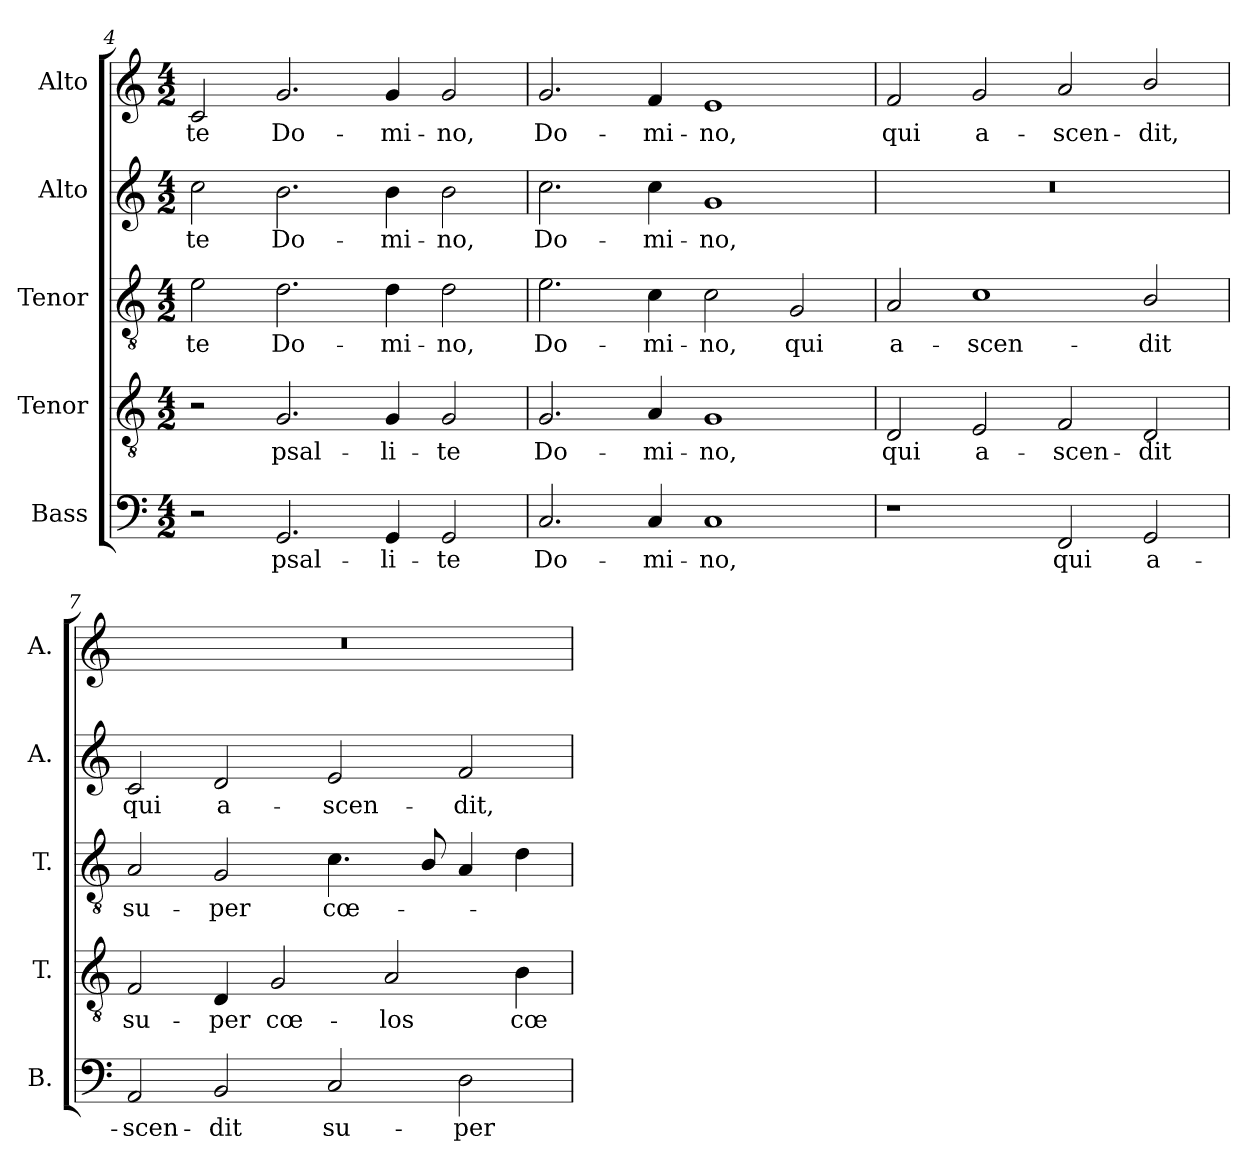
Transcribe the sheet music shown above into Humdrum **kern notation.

**kern	**text	**kern	**text	**kern	**text	**kern	**text	**kern	**text
*part5	*part5	*part4	*part4	*part3	*part3	*part2	*part2	*part1	*part1
*staff5	*staff5	*staff4	*staff4	*staff3	*staff3	*staff2	*staff2	*staff1	*staff1
*I"Bass	*	*I"Tenor	*	*I"Tenor	*	*I"Alto	*	*I"Alto	*
*I'B.	*	*I'T.	*	*I'T.	*	*I'A.	*	*I'A.	*
*clefF4	*	*clefGv2	*	*clefGv2	*	*clefG2	*	*clefG2	*
*	*	*ITrd7c12	*	*ITrd7c12	*	*	*	*	*
*k[]	*	*k[]	*	*k[]	*	*k[]	*	*k[]	*
*C:	*	*C:	*	*C:	*	*C:	*	*C:	*
*M4/2	*	*M4/2	*	*M4/2	*	*M4/2	*	*M4/2	*
=4	=4	=4	=4	=4	=4	=4	=4	=4	=4
!	!	!	!	!	!LO:LY:b:color=#000000	!	!	!	!
!	!	!	!	!	!	!	!LO:LY:b:color=#000000	!	!
!	!	!	!	!	!	!	!	!	!LO:LY:b:color=#000000
2r	.	2r	.	2Ei\	-te	2cci\	-te	2ci/	-te
!	!LO:LY:b:color=#000000	!	!	!	!	!	!	!	!
!	!	!	!LO:LY:b:color=#000000	!	!	!	!	!	!
!	!	!	!	!	!LO:LY:b:color=#000000	!	!	!	!
!	!	!	!	!	!	!	!LO:LY:b:color=#000000	!	!
!	!	!	!	!	!	!	!	!	!LO:LY:b:color=#000000
2.GGi/	psal-	2.GGi/	psal-	2.Di\	Do-	2.bi\	Do-	2.gi/	Do-
!	!LO:LY:b:color=#000000	!	!	!	!	!	!	!	!
!	!	!	!LO:LY:b:color=#000000	!	!	!	!	!	!
!	!	!	!	!	!LO:LY:b:color=#000000	!	!	!	!
!	!	!	!	!	!	!	!LO:LY:b:color=#000000	!	!
!	!	!	!	!	!	!	!	!	!LO:LY:b:color=#000000
4GGi/	-li-	4GGi/	-li-	4Di\	-mi-	4bi\	-mi-	4gi/	-mi-
!	!LO:LY:b:color=#000000	!	!	!	!	!	!	!	!
!	!	!	!LO:LY:b:color=#000000	!	!	!	!	!	!
!	!	!	!	!	!LO:LY:b:color=#000000	!	!	!	!
!	!	!	!	!	!	!	!LO:LY:b:color=#000000	!	!
!	!	!	!	!	!	!	!	!	!LO:LY:b:color=#000000
2GGi/	-te	2GGi/	-te	2Di\	-no,	2bi\	-no,	2gi/	-no,
!!LO:LB:g=z
=5	=5	=5	=5	=5	=5	=5	=5	=5	=5
!	!LO:LY:b:color=#000000	!	!	!	!	!	!	!	!
!	!	!	!LO:LY:b:color=#000000	!	!	!	!	!	!
!	!	!	!	!	!LO:LY:b:color=#000000	!	!	!	!
!	!	!	!	!	!	!	!LO:LY:b:color=#000000	!	!
!	!	!	!	!	!	!	!	!	!LO:LY:b:color=#000000
2.Ci/	Do-	2.GGi/	Do-	2.Ei\	Do-	2.cci\	Do-	2.gi/	Do-
!	!LO:LY:b:color=#000000	!	!	!	!	!	!	!	!
!	!	!	!LO:LY:b:color=#000000	!	!	!	!	!	!
!	!	!	!	!	!LO:LY:b:color=#000000	!	!	!	!
!	!	!	!	!	!	!	!LO:LY:b:color=#000000	!	!
!	!	!	!	!	!	!	!	!	!LO:LY:b:color=#000000
4Ci/	-mi-	4AAi/	-mi-	4Ci\	-mi-	4cci\	-mi-	4fi/	-mi-
!	!LO:LY:b:color=#000000	!	!	!	!	!	!	!	!
!	!	!	!LO:LY:b:color=#000000	!	!	!	!	!	!
!	!	!	!	!	!LO:LY:b:color=#000000	!	!	!	!
!	!	!	!	!	!	!	!LO:LY:b:color=#000000	!	!
!	!	!	!	!	!	!	!	!	!LO:LY:b:color=#000000
1Ci	-no,	1GGi	-no,	2Ci\	-no,	1gi	-no,	1ei	-no,
!	!	!	!	!	!LO:LY:b:color=#000000	!	!	!	!
.	.	.	.	2GGi/	qui	.	.	.	.
=6	=6	=6	=6	=6	=6	=6	=6	=6	=6
!	!	!	!LO:LY:b:color=#000000	!	!	!	!	!	!
!	!	!	!	!	!LO:LY:b:color=#000000	!LO:N:vis=1	!	!	!
!	!	!	!	!	!	!	!	!	!LO:LY:b:color=#000000
1r	.	2DDi/	qui	2AAi/	a-	0r	.	2fi/	qui
!	!	!	!LO:LY:b:color=#000000	!	!	!	!	!	!
!	!	!	!	!	!LO:LY:b:color=#000000	!	!	!	!
!	!	!	!	!	!	!	!	!	!LO:LY:b:color=#000000
.	.	2EEi/	a-	1Ci	-scen-	.	.	2gi/	a-
!	!LO:LY:b:color=#000000	!	!	!	!	!	!	!	!
!	!	!	!LO:LY:b:color=#000000	!	!	!	!	!	!
!	!	!	!	!	!	!	!	!	!LO:LY:b:color=#000000
2FFi/	qui	2FFi/	-scen-	.	.	.	.	2ai/	-scen-
!	!LO:LY:b:color=#000000	!	!	!	!	!	!	!	!
!	!	!	!LO:LY:b:color=#000000	!	!	!	!	!	!
!	!	!	!	!	!LO:LY:b:color=#000000	!	!	!	!
!	!	!	!	!	!	!	!	!	!LO:LY:b:color=#000000
2GGi/	a-	2DDi/	-dit	2BBi/	-dit	.	.	2bi/	-dit,
=7	=7	=7	=7	=7	=7	=7	=7	=7	=7
!	!LO:LY:b:color=#000000	!	!	!	!	!	!	!	!
!	!	!	!LO:LY:b:color=#000000	!	!	!	!	!	!
!	!	!	!	!	!LO:LY:b:color=#000000	!	!	!	!
!	!	!	!	!	!	!	!LO:LY:b:color=#000000	!LO:N:vis=1	!
2AAi/	-scen-	2FFi/	su-	2AAi/	su-	2ci/	qui	0r	.
!	!LO:LY:b:color=#000000	!	!	!	!	!	!	!	!
!	!	!	!LO:LY:b:color=#000000	!	!	!	!	!	!
!	!	!	!	!	!LO:LY:b:color=#000000	!	!	!	!
!	!	!	!	!	!	!	!LO:LY:b:color=#000000	!	!
2BBi/	-dit	4DDi/	-per	2GGi/	-per	2di/	a-	.	.
!	!	!	!LO:LY:b:color=#000000	!	!	!	!	!	!
.	.	2GGi/	cœ-	.	.	.	.	.	.
!	!LO:LY:b:color=#000000	!	!	!	!	!	!	!	!
!	!	!	!	!	!LO:LY:b:color=#000000	!	!	!	!
!	!	!	!	!	!	!	!LO:LY:b:color=#000000	!	!
2Ci/	su-	.	.	4.Ci\	cœ-	2ei/	-scen-	.	.
!	!	!	!LO:LY:b:color=#000000	!	!	!	!	!	!
.	.	2AAi/	-los	.	.	.	.	.	.
.	.	.	.	8BBi/	.	.	.	.	.
!	!LO:LY:b:color=#000000	!	!	!	!	!	!	!	!
!	!	!	!	!	!	!	!LO:LY:b:color=#000000	!	!
2Di\	-per	.	.	4AAi/	.	2fi/	-dit,	.	.
!	!	!	!LO:LY:b:color=#000000	!	!	!	!	!	!
.	.	4BBi\	cœ-	4Di\	.	.	.	.	.
=	=	=	=	=	=	=	=	=	=
*-	*-	*-	*-	*-	*-	*-	*-	*-	*-
